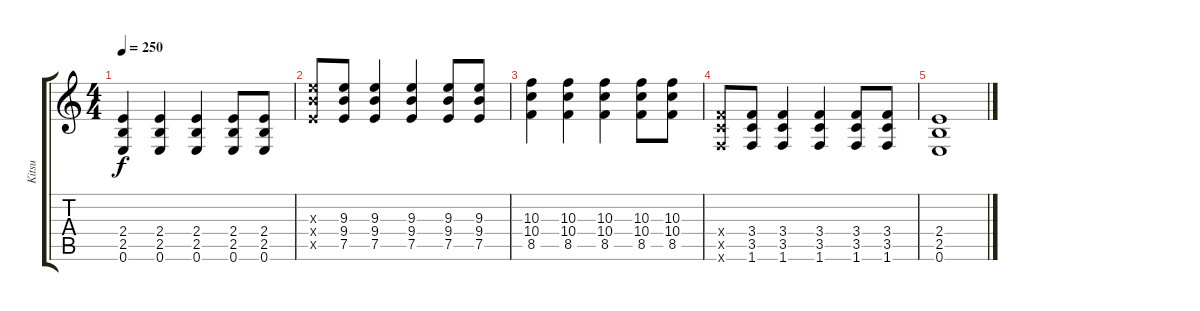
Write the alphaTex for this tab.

\track ("Kitsu" "Kitsu") {instrument distortionguitar}
\staff {score tabs}
\tuning (E4 B3 G3 D3 A2 E2) {hide}
\ts (4 4)
\tempo 250
\clef g2
\ks c
(2.4 2.5 0.6).4{dy f} (2.4 2.5 0.6).4 (2.4 2.5 0.6).4 (2.4 2.5 0.6).8 (2.4 2.5 0.6).8 |
(9.3{x} 9.4{x} 7.5{x}).8 (9.3 9.4 7.5).8 (9.3 9.4 7.5).4 (9.3 9.4 7.5).4 (9.3 9.4 7.5).8 (9.3 9.4 7.5).8 |
(10.3 10.4 8.5).4 (10.3 10.4 8.5).4 (10.3 10.4 8.5).4 (10.3 10.4 8.5).8 (10.3 10.4 8.5).8 |
(3.4{x} 3.5{x} 1.6{x}).8 (3.4 3.5 1.6).8 (3.4 3.5 1.6).4 (3.4 3.5 1.6).4 (3.4 3.5 1.6).8 (3.4 3.5 1.6).8 |
(2.4 2.5 0.6).1
